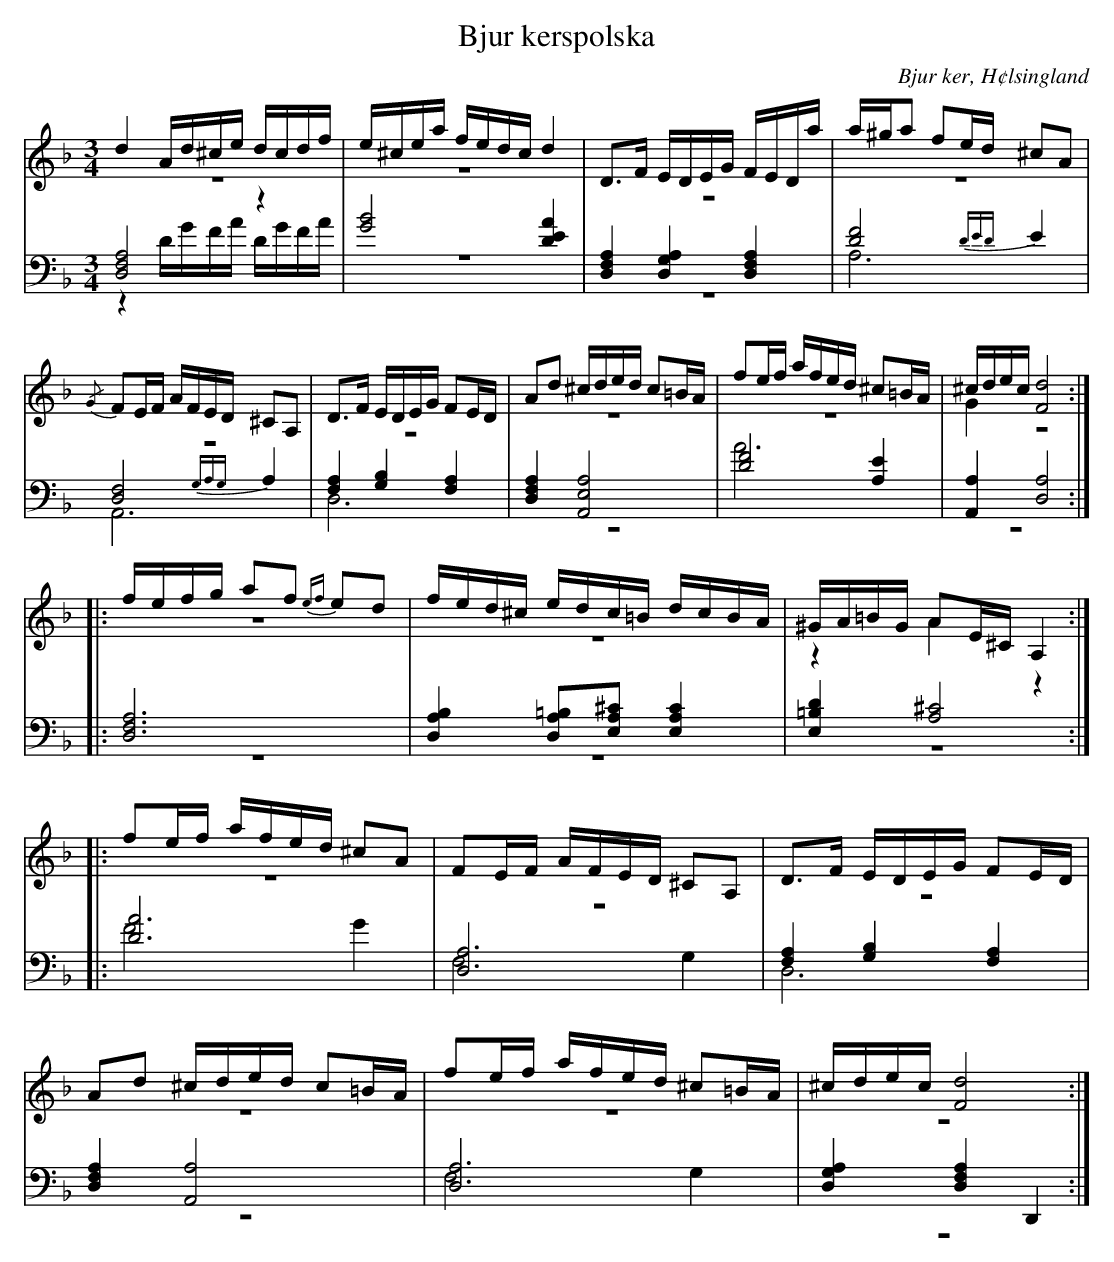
X:1
T: Bjur kerspolska
O: Bjur ker, H¢lsingland
M: 3/4
L: 1/16
K: Dm
V:1
V:2 merge
V:3
V:4 merge
V:1
d4 Ad^ce dcdf |e^cea fedc d4|D2>F2 EDEG FEDa|a^ga2 f2ed ^c2A2|
{/G}F2EF AFED ^C2A,2|D2>F2 EDEG F2ED|A2d2 ^cded c2=BA|f2ef afed ^c2=BA|^cdec [F8d8]:|
|:fefg a2f2 {ef}e2d2 |fed^c edc=B dcBA|^GA=BG A2E^C A,4:|
|:f2ef afed ^c2A2|F2EF AFED ^C2A,2|D2>F2 EDEG F2ED|
A2d2 ^cded c2=BA|f2ef afed ^c2=BA|^cdec [F8d8]:|
V:2
z12|z12|z12|z12|
z12|z12|z12|z12|G4 z8:|
|:z12|z12|z4 A4 z4:|
|:z12|z12|z12|
z12|z12|z12:|
V:3 clef=bass
[D,8F,8A,8] z4|[G8B8] [D4E4A4]|[D,4F,4A,4] [D,4G,4A,4] [D,4F,4A,4]|[D8F8] {DED}E4|
[D,8F,8] {G,A,G,}A,4|[F,4A,4] [G,4B,4] [F,4A,4]|[D,4F,4A,4] [A,,8E,8A,8]|[D8F8] [A,4E4]|[A,,4A,4] [D,8A,8]:|
|:[D,12F,12A,12]|[D,4A,4B,4] [D,2A,2=B,2][E,2A,2^C2] [E,4A,4C4]|[E,4=B,4D4] [A,8^C8]:|
|:[D12A12]|[D,12A,12]|[F,4A,4] [G,4B,4] [F,4A,4]|
[D,4F,4A,4] [A,,8A,8]|[D,12A,12]|[D,4G,4A,4] [D,4F,4A,4] D,,4:|
V:4 clef=bass
z4 DGFA DGFA|z12|z12|A,12|
A,,12|D,12|z12|A12|z12:|
|:z12|z12|z12:|
|:F8 G4|F,8 G,4|D,12|
z12|F,8 G,4|z12:|
